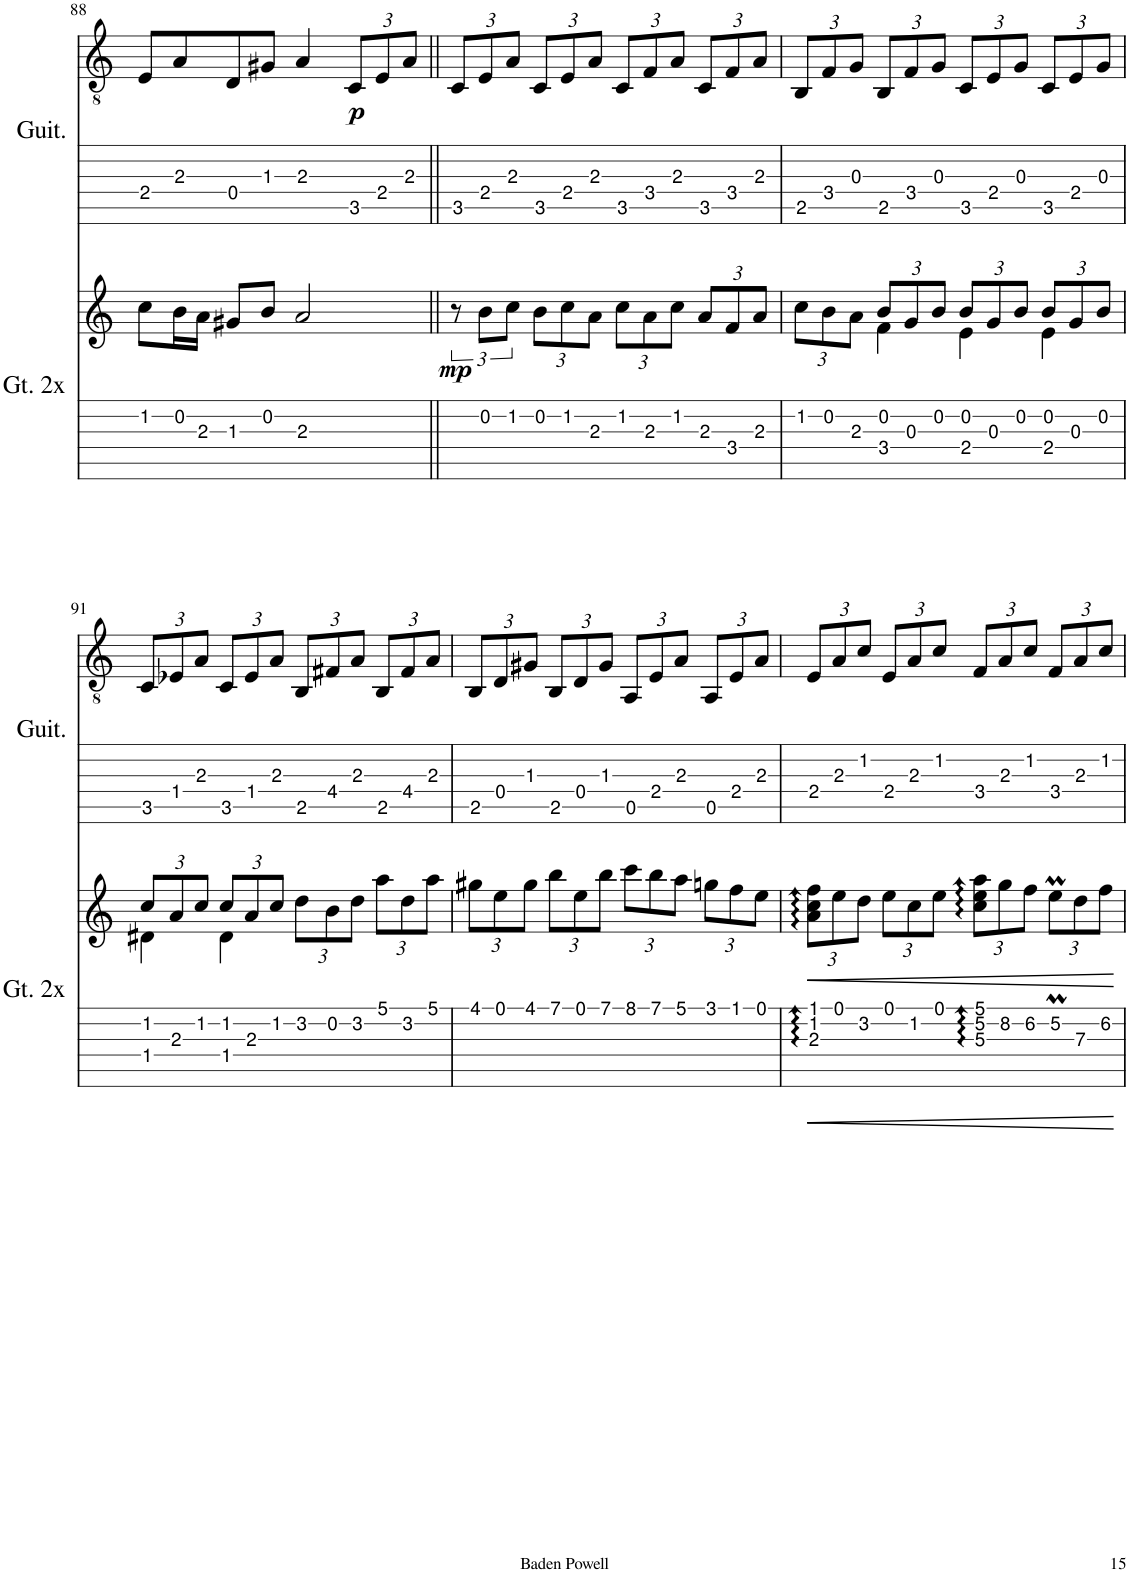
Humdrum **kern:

**kern	**kern	**dynam	**kern	**kern	**dynam
*part2	*part2	*part2	*part1	*part1	*part1
*staff4	*staff3	*staff3/4	*staff2	*staff1	*staff1/2
*I"Guitar (2x speed)	*	*	*I"Guitar	*	*
*I'Gt. 2x	*	*	*I'Guit.	*	*
!!LO:PB:g=z
*	*clefG2	*	*	*clefGv2	*
*k[]	*k[]	*	*k[]	*k[]	*
*	*M4/4	*	*M4/4	*M4/4	*
=88	=88	=88	=88	=88	=88
8ccL	8cc\L	.	8EL	8E/L	.
16bL	16b\L	.	8AJ	8A/	.
16aJJ	16a\JJ	.	.	.	.
8g#L	8g#X/L	.	8DL	8D/	.
8bJ	8b/J	.	8G#J	8G#X/J	.
2a	2a/	.	4A	4A/	.
*	*	*	*Xbrackettup	*Xbrackettup	*
!	!	!	!	!	!LO:DY:b
.	.	.	12CL	12C/L	p
.	.	.	12E	12E/	.
.	.	.	12AJ	12A/J	.
=89||	=89||	=89||	=89||	=89||	=89||
*Xbrackettup	*	*	*	*	*
!	!	!LO:DY:b	!	!	!
12r	12r	mp	12CL	12C/L	.
12bL	12b\L	.	12E	12E/	.
12ccJ	12cc\J	.	12AJ	12A/J	.
*	*Xbrackettup	*	*	*	*
12bL	12b\L	.	12CL	12C/L	.
12cc	12cc\	.	12E	12E/	.
12aJ	12a\J	.	12AJ	12A/J	.
12ccL	12cc\L	.	12CL	12C/L	.
12a	12a\	.	12F	12F/	.
12ccJ	12cc\J	.	12AJ	12A/J	.
12aL	12a/L	.	12CL	12C/L	.
12f	12f/	.	12F	12F/	.
12aJ	12a/J	.	12AJ	12A/J	.
=90	=90	=90	=90	=90	=90
*^	*^	*	*	*	*
12ccL	4ryy	12cc\L	4ryy	.	12BBL	12BB/L	.
12b	.	12b\	.	.	12F	12F/	.
12aJ	.	12a\J	.	.	12GJ	12G/J	.
12bL	4f	12b/L	4f\	.	12BBL	12BB/L	.
12g	.	12g/	.	.	12F	12F/	.
12bJ	.	12b/J	.	.	12GJ	12G/J	.
12bL	4e	12b/L	4e\	.	12CL	12C/L	.
12g	.	12g/	.	.	12E	12E/	.
12bJ	.	12b/J	.	.	12GJ	12G/J	.
12bL	4e	12b/L	4e\	.	12CL	12C/L	.
12g	.	12g/	.	.	12E	12E/	.
12bJ	.	12b/J	.	.	12GJ	12G/J	.
!!LO:LB:g=z
=91	=91	=91	=91	=91	=91	=91	=91
12ccL	4d#	12cc/L	4d#X\	.	12CL	12C/L	.
12a	.	12a/	.	.	12E-	12E-X/	.
12ccJ	.	12cc/J	.	.	12AJ	12A/J	.
12ccL	4d#	12cc/L	4d#\	.	12CL	12C/L	.
12a	.	12a/	.	.	12E-	12E-/	.
12ccJ	.	12cc/J	.	.	12AJ	12A/J	.
12ddL	2ryy	12dd\L	2ryy	.	12BBL	12BB/L	.
12b	.	12b\	.	.	12F#	12F#X/	.
12ddJ	.	12dd\J	.	.	12AJ	12A/J	.
12aaL	.	12aa\L	.	.	12BBL	12BB/L	.
12dd	.	12dd\	.	.	12F#	12F#/	.
12aaJ	.	12aa\J	.	.	12AJ	12A/J	.
*v	*v	*	*	*	*	*	*
*	*v	*v	*	*	*	*
=92	=92	=92	=92	=92	=92
12gg#L	12gg#X\L	.	12BBL	12BB/L	.
12ee	12ee\	.	12D	12D/	.
12gg#J	12gg#\J	.	12G#J	12G#X/J	.
12bbL	12bb\L	.	12BBL	12BB/L	.
12ee	12ee\	.	12D	12D/	.
12bbJ	12bb\J	.	12G#XJ	12G#/J	.
12cccL	12ccc\L	.	12AAL	12AA/L	.
12bb	12bb\	.	12E	12E/	.
12aaJ	12aa\J	.	12AJ	12A/J	.
12ggL	12ggn\L	.	12AAL	12AA/L	.
12ff	12ff\	.	12E	12E/	.
12eeJ	12ee\J	.	12AJ	12A/J	.
=93	=93	=93	=93	=93	=93
!	!	!LO:HP:b	!	!	!
12a\ 12cc\ 12ff\L	12a\ 12cc\ 12ff\L	<	12EL	12E/L	.
12ee	12ee\	.	12A	12A/	.
12ddJ	12dd\J	.	12cJ	12c/J	.
12eeL	12ee\L	.	12EL	12E/L	.
12cc	12cc\	.	12A	12A/	.
12eeJ	12ee\J	.	12cJ	12c/J	.
12cc\ 12ee\ 12aa\L	12cc\ 12ee\ 12aa\L	.	12FL	12F/L	.
12gg	12gg\	.	12A	12A/	.
12ffJ	12ff\J	.	12cJ	12c/J	.
12eemL	12eem\L	.	12FL	12F/L	.
12dd	12dd\	.	12A	12A/	.
12ffJ	12ff\J	.	12cJ	12c/J	.
.	.	[	.	.	.
=	=	=	=	=	=
*-	*-	*-	*-	*-	*-
